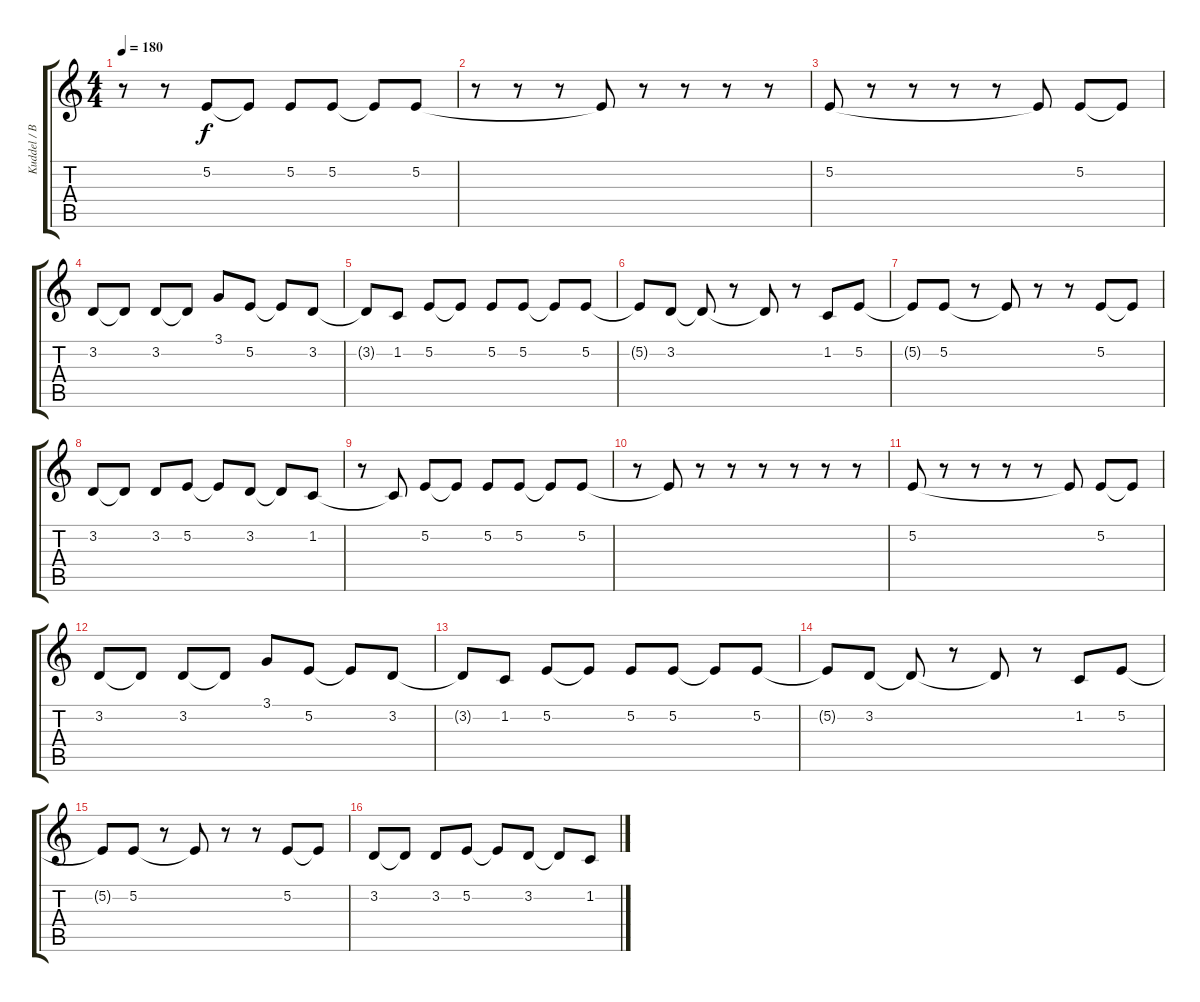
\track ("Kuddel / Breiti / Andi" "Kuddel / B") {instrument violin}
\staff {score tabs}
\tuning (E4 B3 G3 D3 A2 E2) {hide}
\ts (4 4)
\tempo 180
\clef g2
\ks c
r.8{dy f} r.8 5.2.8 5.2{t}.8 5.2.8 5.2.8 5.2{t}.8 5.2.8 |
r.8 r.8 r.8 5.2{t}.8 r.8 r.8 r.8 r.8 |
5.2.8 r.8 r.8 r.8 r.8 5.2{t}.8 5.2.8 5.2{t}.8 |
3.2.8 3.2{t}.8 3.2.8 3.2{t}.8 3.1.8 5.2.8 5.2{t}.8 3.2.8 |
3.2{t}.8 1.2.8 5.2.8 5.2{t}.8 5.2.8 5.2.8 5.2{t}.8 5.2.8 |
5.2{t}.8 3.2.8 3.2{t}.8 r.8 3.2{t}.8 r.8 1.2.8 5.2.8 |
5.2{t}.8 5.2.8 r.8 5.2{t}.8 r.8 r.8 5.2.8 5.2{t}.8 |
3.2.8 3.2{t}.8 3.2.8 5.2.8 5.2{t}.8 3.2.8 3.2{t}.8 1.2.8 |
r.8 1.2{t}.8 5.2.8 5.2{t}.8 5.2.8 5.2.8 5.2{t}.8 5.2.8 |
r.8 5.2{t}.8 r.8 r.8 r.8 r.8 r.8 r.8 |
5.2.8 r.8 r.8 r.8 r.8 5.2{t}.8 5.2.8 5.2{t}.8 |
3.2.8 3.2{t}.8 3.2.8 3.2{t}.8 3.1.8 5.2.8 5.2{t}.8 3.2.8 |
3.2{t}.8 1.2.8 5.2.8 5.2{t}.8 5.2.8 5.2.8 5.2{t}.8 5.2.8 |
5.2{t}.8 3.2.8 3.2{t}.8 r.8 3.2{t}.8 r.8 1.2.8 5.2.8 |
5.2{t}.8 5.2.8 r.8 5.2{t}.8 r.8 r.8 5.2.8 5.2{t}.8 |
3.2.8 3.2{t}.8 3.2.8 5.2.8 5.2{t}.8 3.2.8 3.2{t}.8 1.2.8
